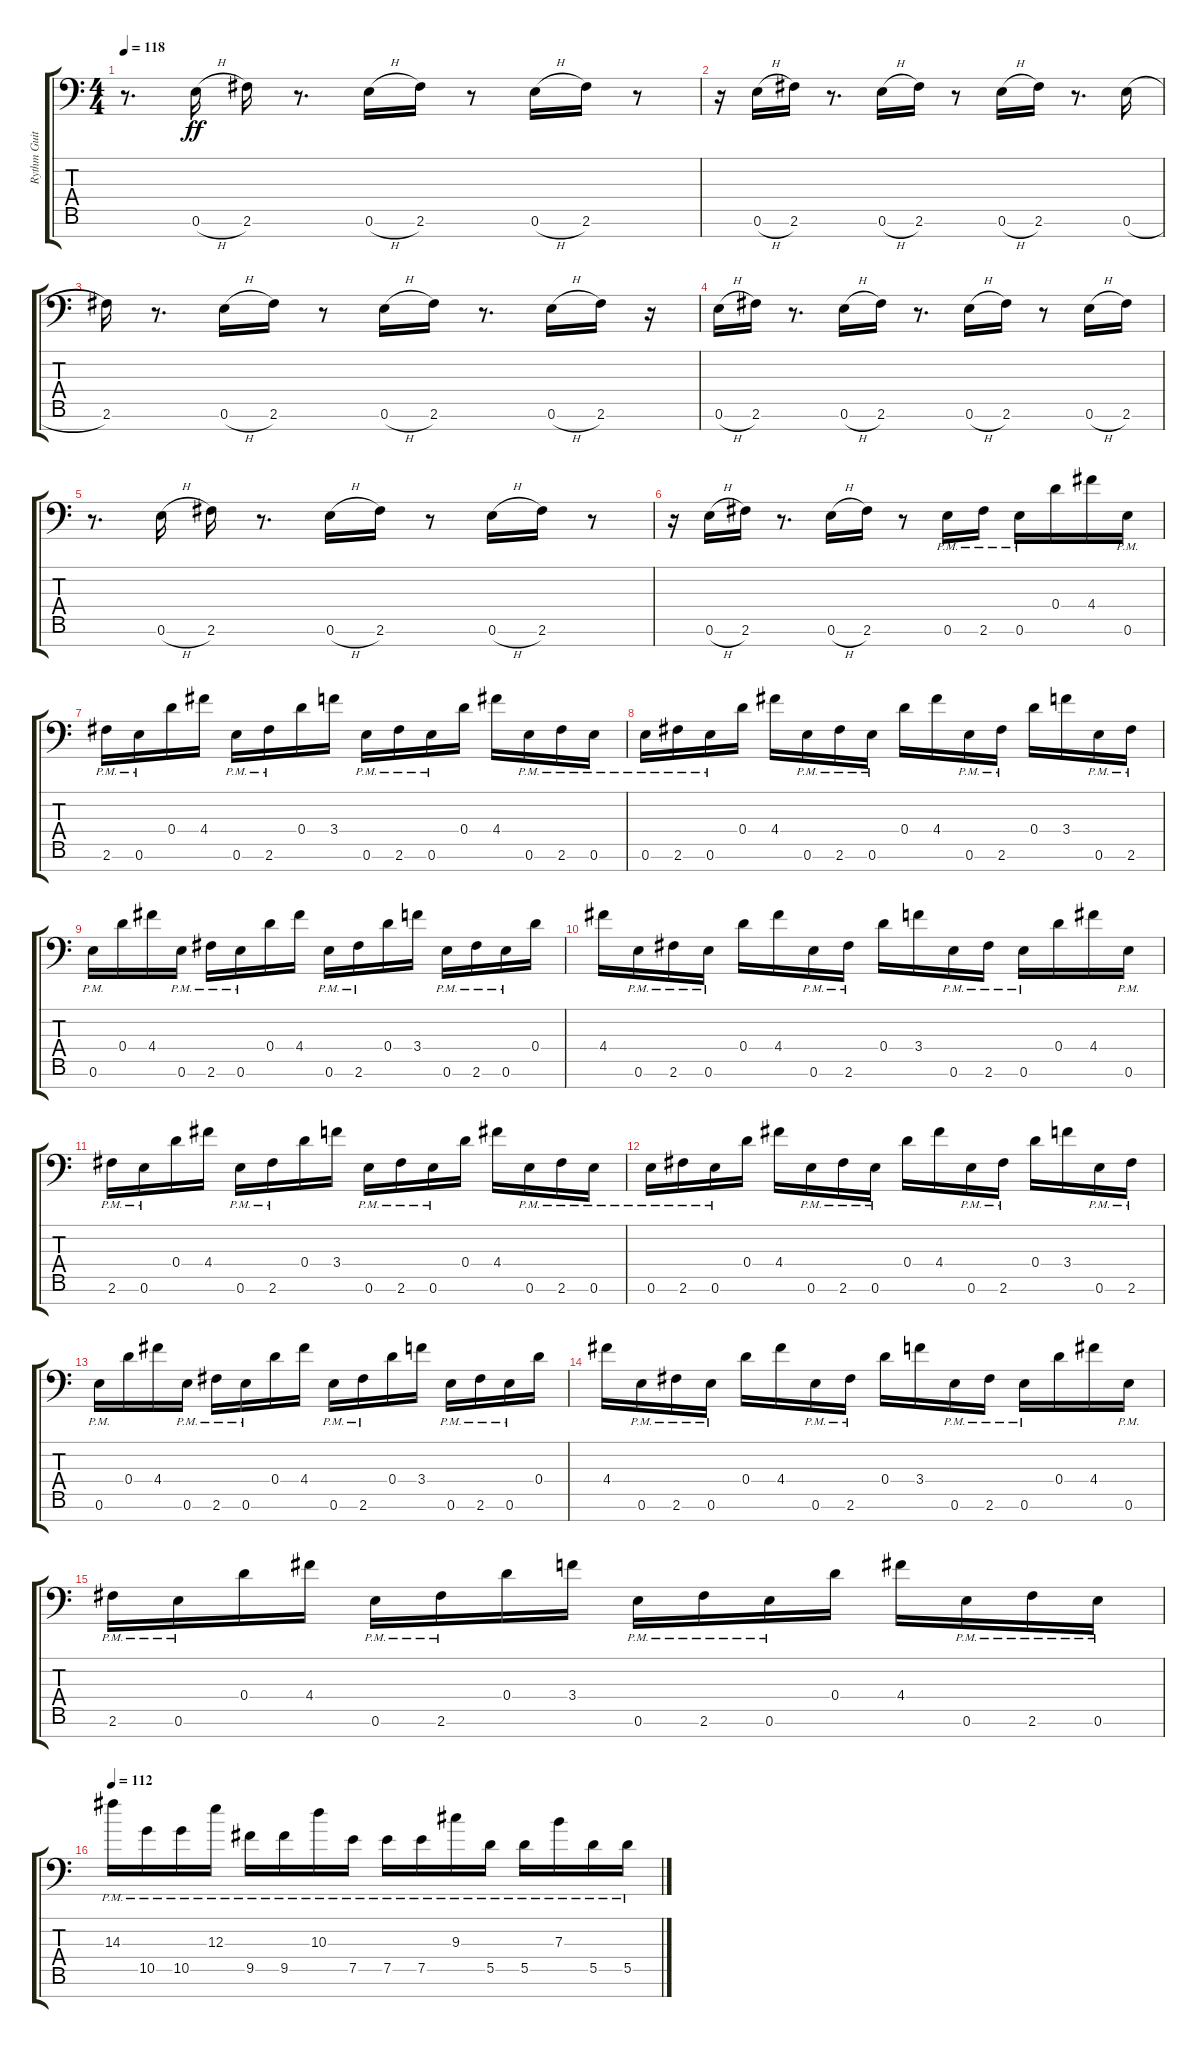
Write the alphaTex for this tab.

\track ("Rythm Guitar #1" "Rythm Guit") {instrument distortionguitar}
\staff {score tabs}
\tuning (D4 A3 E3 D3 A2 E2 A1) {hide}
\ts (4 4)
\tempo 118
\clef f4
\ks c
r.8{d dy ff} 0.6{h}.16 2.6.16 r.8{d} 0.6{h}.16 2.6.16 r.8 0.6{h}.16 2.6.16 r.8 |
r.16 0.6{h}.16 2.6.16 r.8{d} 0.6{h}.16 2.6.16 r.8 0.6{h}.16 2.6.16 r.8{d} 0.6{h}.16 |
2.6.16 r.8{d} 0.6{h}.16 2.6.16 r.8 0.6{h}.16 2.6.16 r.8{d} 0.6{h}.16 2.6.16 r.16 |
0.6{h}.16 2.6.16 r.8{d} 0.6{h}.16 2.6.16 r.8{d} 0.6{h}.16 2.6.16 r.8 0.6{h}.16 2.6.16 |
r.8{d} 0.6{h}.16 2.6.16 r.8{d} 0.6{h}.16 2.6.16 r.8 0.6{h}.16 2.6.16 r.8 |
r.16 0.6{h}.16 2.6.16 r.8{d} 0.6{h}.16 2.6.16 r.8 0.6{pm}.16 2.6{pm}.16 0.6{pm}.16 0.4.16 4.4.16 0.6{pm}.16 |
2.6{pm}.16 0.6{pm}.16 0.4.16 4.4.16 0.6{pm}.16 2.6{pm}.16 0.4.16 3.4.16 0.6{pm}.16 2.6{pm}.16 0.6{pm}.16 0.4.16 4.4.16 0.6{pm}.16 2.6{pm}.16 0.6{pm}.16 |
\section ("" "")
0.6{pm}.16 2.6{pm}.16 0.6{pm}.16 0.4.16 4.4.16 0.6{pm}.16 2.6{pm}.16 0.6{pm}.16 0.4.16 4.4.16 0.6{pm}.16 2.6{pm}.16 0.4.16 3.4.16 0.6{pm}.16 2.6{pm}.16 |
0.6{pm}.16 0.4.16 4.4.16 0.6{pm}.16 2.6{pm}.16 0.6{pm}.16 0.4.16 4.4.16 0.6{pm}.16 2.6{pm}.16 0.4.16 3.4.16 0.6{pm}.16 2.6{pm}.16 0.6{pm}.16 0.4.16 |
4.4.16 0.6{pm}.16 2.6{pm}.16 0.6{pm}.16 0.4.16 4.4.16 0.6{pm}.16 2.6{pm}.16 0.4.16 3.4.16 0.6{pm}.16 2.6{pm}.16 0.6{pm}.16 0.4.16 4.4.16 0.6{pm}.16 |
2.6{pm}.16 0.6{pm}.16 0.4.16 4.4.16 0.6{pm}.16 2.6{pm}.16 0.4.16 3.4.16 0.6{pm}.16 2.6{pm}.16 0.6{pm}.16 0.4.16 4.4.16 0.6{pm}.16 2.6{pm}.16 0.6{pm}.16 |
0.6{pm}.16 2.6{pm}.16 0.6{pm}.16 0.4.16 4.4.16 0.6{pm}.16 2.6{pm}.16 0.6{pm}.16 0.4.16 4.4.16 0.6{pm}.16 2.6{pm}.16 0.4.16 3.4.16 0.6{pm}.16 2.6{pm}.16 |
0.6{pm}.16 0.4.16 4.4.16 0.6{pm}.16 2.6{pm}.16 0.6{pm}.16 0.4.16 4.4.16 0.6{pm}.16 2.6{pm}.16 0.4.16 3.4.16 0.6{pm}.16 2.6{pm}.16 0.6{pm}.16 0.4.16 |
4.4.16 0.6{pm}.16 2.6{pm}.16 0.6{pm}.16 0.4.16 4.4.16 0.6{pm}.16 2.6{pm}.16 0.4.16 3.4.16 0.6{pm}.16 2.6{pm}.16 0.6{pm}.16 0.4.16 4.4.16 0.6{pm}.16 |
2.6{pm}.16 0.6{pm}.16 0.4.16 4.4.16 0.6{pm}.16 2.6{pm}.16 0.4.16 3.4.16 0.6{pm}.16 2.6{pm}.16 0.6{pm}.16 0.4.16 4.4.16 0.6{pm}.16 2.6{pm}.16 0.6{pm}.16 |
\tempo 112
14.3{pm}.16 10.5{pm}.16 10.5{pm}.16 12.3{pm}.16 9.5{pm}.16 9.5{pm}.16 10.3{pm}.16 7.5{pm}.16 7.5{pm}.16 7.5{pm}.16 9.3{pm}.16 5.5{pm}.16 5.5{pm}.16 7.3{pm}.16 5.5{pm}.16 5.5{pm}.16
